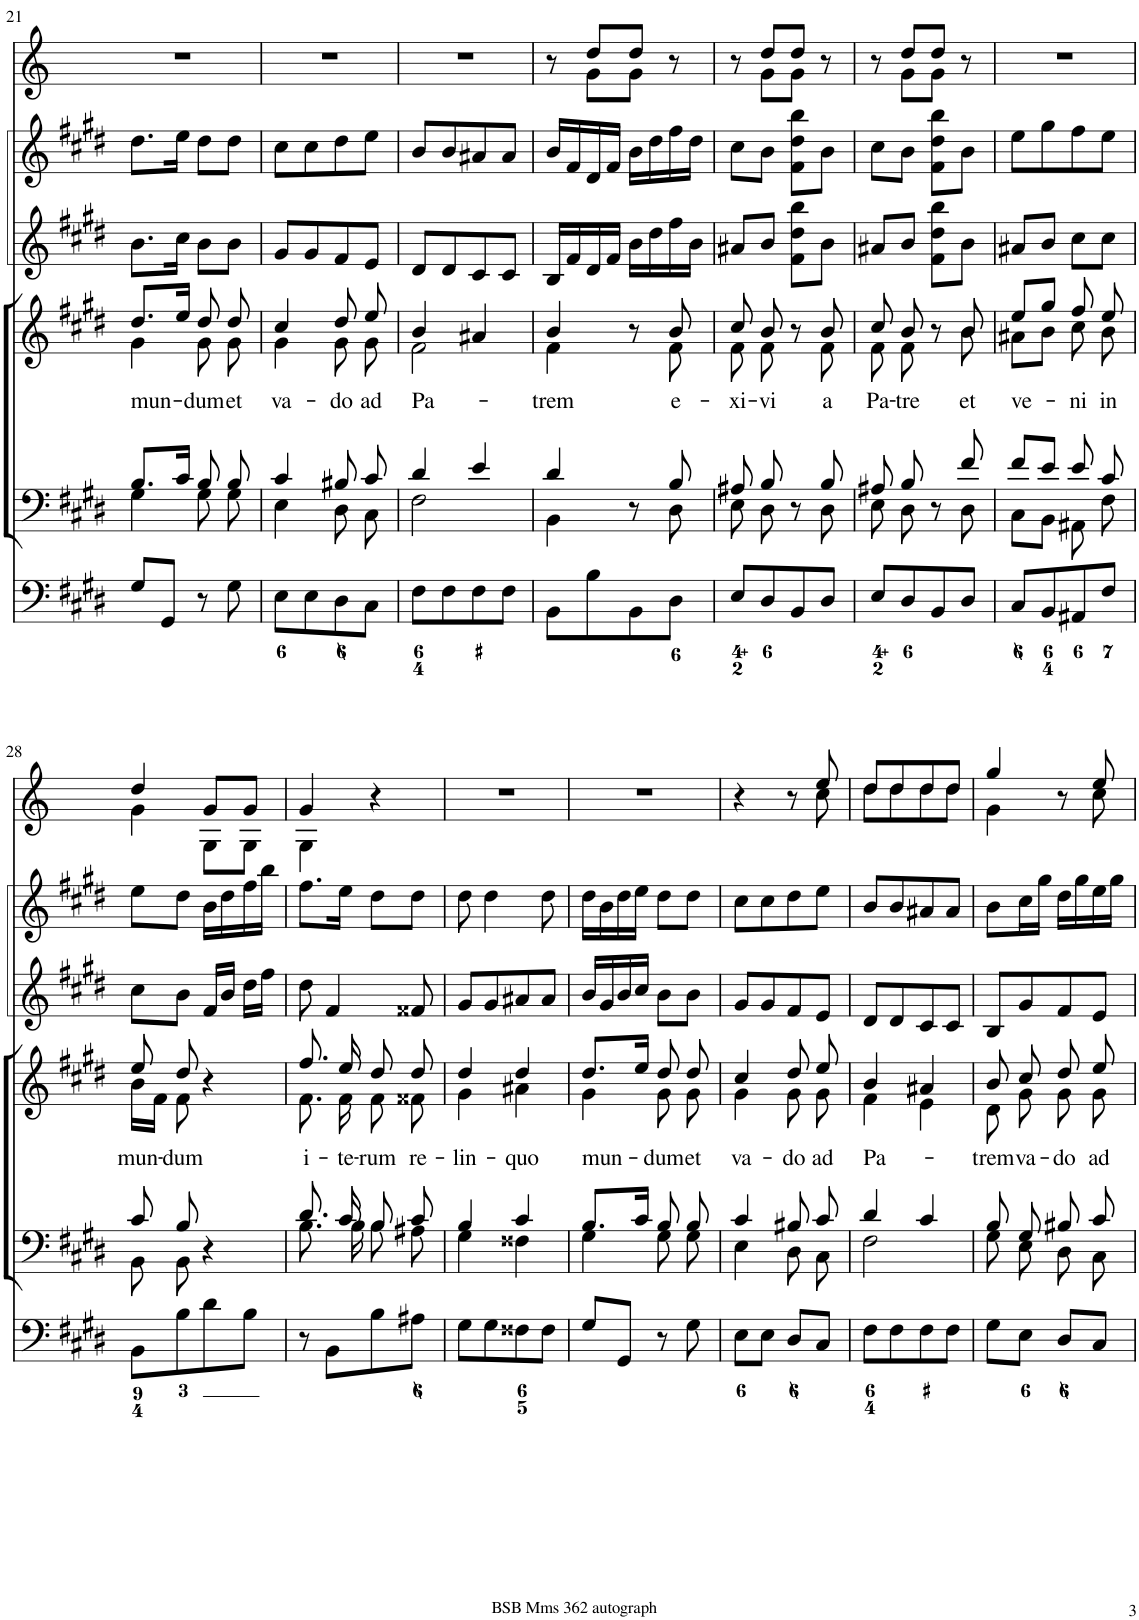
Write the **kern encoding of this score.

**kern	**kern	**kern	**text	**kern	**kern	**kern
*part6	*part5	*part4	*part4	*part3	*part2	*part1
*staff6	*staff5	*staff4	*staff4	*staff3	*staff2	*staff1
*I"Organ	*I"Voice	*I"Voice	*	*I"Violin	*I"Violini	*I"Corni in E
*	*	*	*	*I'Vln	*I'Vln	*
!!LO:PB:g=z
*clefF4	*clefF4	*clefG2	*	*clefG2	*clefG2	*clefG2
*	*	*	*	*	*	*Trd5c8
*k[f#c#g#d#]	*k[f#c#g#d#]	*k[f#c#g#d#]	*	*k[f#c#g#d#]	*k[f#c#g#d#]	*k[]
*M2/4	*M2/4	*M2/4	*	*M2/4	*M2/4	*M2/4
=21	=21	=21	=21	=21	=21	=21
*	*^	*	*	*	*	*
!	!	!	!	!LO:LY:b	!	!	!
*	*	*	*^	*	*	*	*
8G#/L	8.B/L	4G#\	8.dd#/L	4g#\	mun-	8.b\L	8.dd#\L	2r
8GG#/J	.	.	.	.	.	.	.	.
.	16c#/Jk	.	16ee/Jk	.	.	16cc#\Jk	16ee\Jk	.
!	!	!	!	!	!LO:LY:b	!	!	!
8r	8B/	8G#\	8dd#/	8g#\	-dum	8b\L	8dd#\L	.
!	!	!	!	!	!LO:LY:b	!	!	!
8G#\	8B/	8G#\	8dd#/	8g#\	et	8b\J	8dd#\J	.
=22	=22	=22	=22	=22	=22	=22	=22	=22
!	!	!	!	!	!LO:LY:b	!	!	!
8E\L	4c#/	4E\	4cc#/	4g#\	va-	8g#/L	8cc#\L	2r
8E\	.	.	.	.	.	8g#/	8cc#\	.
!	!	!	!	!	!LO:LY:b	!	!	!
8D#\	8B#X/	8D#\	8dd#/	8g#\	-do	8f#/	8dd#\	.
!	!	!	!	!	!LO:LY:b	!	!	!
8C#\J	8c#/	8C#\	8ee/	8g#\	ad	8e/J	8ee\J	.
=23	=23	=23	=23	=23	=23	=23	=23	=23
!	!	!	!	!	!LO:LY:b	!	!	!
8F#\L	4d#/	2F#\	4b/	2f#\	Pa-	8d#/L	8b/L	2r
8F#\	.	.	.	.	.	8d#/	8b/	.
8F#\	4e/	.	4a#X/	.	.	8c#/	8a#X/	.
8F#\J	.	.	.	.	.	8c#/J	8a#/J	.
=24	=24	=24	=24	=24	=24	=24	=24	=24
!	!	!	!	!	!LO:LY:b	!	!	!
*	*	*	*	*	*	*	*	*^
8BB\L	4d#/	4BB\	4b/	4f#\	-trem	16B/LL	16b/LL	8r	8ryy
.	.	.	.	.	.	16f#/	16f#/	.	.
8B\	.	.	.	.	.	16d#/	16d#/	8dd/L	8g\L
.	.	.	.	.	.	16f#/JJ	16f#/JJ	.	.
8BB\	8r	8ryy	8r	8ryy	.	16b\LL	16b\LL	8dd/J	8g\J
.	.	.	.	.	.	16dd#\	16dd#\	.	.
!	!	!	!	!	!LO:LY:b	!	!	!	!
8D#\J	8B/	8D#\	8b/	8f#\	e-	16ff#\	16ff#\	8r	8ryy
.	.	.	.	.	.	16b\JJ	16dd#\JJ	.	.
=25	=25	=25	=25	=25	=25	=25	=25	=25	=25
!	!	!	!	!	!LO:LY:b	!	!	!	!
8E/L	8A#X/	8E\	8cc#/	8f#\	-xi-	8a#X/L	8cc#\L	8r	8ryy
!	!	!	!	!	!LO:LY:b	!	!	!	!
8D#/	8B/	8D#\	8b/	8f#\	-vi	8b/J	8b\J	8dd/L	8g\L
8BB/	8r	8ryy	8r	8ryy	.	8f#\ 8dd#\ 8bb\L	8f#\ 8dd#\ 8bb\L	8dd/J	8g\J
!	!	!	!	!	!LO:LY:b	!	!	!	!
8D#/J	8B/	8D#\	8b/	8f#\	a	8b\J	8b\J	8r	8ryy
=26	=26	=26	=26	=26	=26	=26	=26	=26	=26
!	!	!	!	!	!LO:LY:b	!	!	!	!
8E/L	8A#X/	8E\	8cc#/	8f#\	Pa-	8a#X/L	8cc#\L	8r	8ryy
!	!	!	!	!	!LO:LY:b	!	!	!	!
8D#/	8B/	8D#\	8b/	8f#\	-tre	8b/J	8b\J	8dd/L	8g\L
8BB/	8r	8ryy	8r	8ryy	.	8f#\ 8dd#\ 8bb\L	8f#\ 8dd#\ 8bb\L	8dd/J	8g\J
!	!	!	!	!	!LO:LY:b	!	!	!	!
8D#/J	8f#/	8D#\	8b/	8b\	et	8b\J	8b\J	8r	8ryy
=27	=27	=27	=27	=27	=27	=27	=27	=27	=27
!	!	!	!	!	!LO:LY:b	!	!	!	!
*	*	*	*	*	*	*	*	*v	*v
8C#/L	8f#/L	8C#\L	8ee/L	8a#X\L	ve-	8a#X/L	8ee\L	2r
8BB/	8e/J	8BB\J	8gg#/J	8b\J	.	8b/J	8gg#\	.
!	!	!	!	!	!LO:LY:b	!	!	!
8AA#X/	8e/	8AA#X\	8ff#/	8cc#\	-ni	8cc#\L	8ff#\	.
!	!	!	!	!	!LO:LY:b	!	!	!
8F#/J	8c#/	8F#\	8ee/	8b\	in	8cc#\J	8ee\J	.
!!LO:LB:g=z
=28	=28	=28	=28	=28	=28	=28	=28	=28
!	!	!	!	!	!LO:LY:b	!	!	!
*	*	*	*	*	*	*	*	*^
8BB\L	8c#/	8BB\	8ee/	16b\LL	mun-	8cc#\L	8ee\L	4dd/	4g\
.	.	.	.	16f#\JJ	.	.	.	.	.
!	!	!	!	!	!LO:LY:b	!	!	!	!
8B\	8B/	8BB\	8dd#/	8f#\	-dum	8b\J	8dd#\J	.	.
8d#\	4r	4ryy	4r	4ryy	.	16f#/LL	16b\LL	8g/L	8G\L
.	.	.	.	.	.	16b/JJ	16dd#\	.	.
8B\J	.	.	.	.	.	16dd#\LL	16ff#\	8g/J	8G\J
.	.	.	.	.	.	16ff#\JJ	16bb\JJ	.	.
=29	=29	=29	=29	=29	=29	=29	=29	=29	=29
!	!	!	!	!	!LO:LY:b	!	!	!	!
8r	8.d#/	8.B\	8.ff#/	8.f#\	i-	8dd#\	8.ff#\L	4g/	4G\
8BB\L	.	.	.	.	.	4f#/	.	.	.
!	!	!	!	!	!LO:LY:b	!	!	!	!
.	16c#/	16B\	16ee/	16f#\	-te-	.	16ee\Jk	.	.
!	!	!	!	!	!LO:LY:b	!	!	!	!
8B\	8B/	8B\	8dd#/	8f#\	-rum	.	8dd#\L	4r	4ryy
!	!	!	!	!	!LO:LY:b	!	!	!	!
8A#X\J	8c#/	8A#X\	8dd#/	8f##X\	re-	8f##X/	8dd#\J	.	.
*	*	*	*	*	*	*	*	*v	*v
=30	=30	=30	=30	=30	=30	=30	=30	=30
!	!	!	!	!	!LO:LY:b	!	!	!
8G#\L	4B/	4G#\	4dd#/	4g#\	-lin-	8g#/L	8dd#\	2r
8G#\	.	.	.	.	.	8g#/	4dd#\	.
!	!	!	!	!	!LO:LY:b	!	!	!
8F##X\	4c#/	4F##X\	4dd#/	4a#X\	-quo	8a#X/	.	.
8F##\J	.	.	.	.	.	8a#/J	8dd#\	.
=31	=31	=31	=31	=31	=31	=31	=31	=31
!	!	!	!	!	!LO:LY:b	!	!	!
8G#/L	8.B/L	4G#\	8.dd#/L	4g#\	mun-	16b/LL	16dd#\LL	2r
.	.	.	.	.	.	16g#/	16b\	.
8GG#/J	.	.	.	.	.	16b/	16dd#\	.
.	16c#/Jk	.	16ee/Jk	.	.	16cc#/JJ	16ee\JJ	.
!	!	!	!	!	!LO:LY:b	!	!	!
8r	8B/	8G#\	8dd#/	8g#\	-dum	8b\L	8dd#\L	.
!	!	!	!	!	!LO:LY:b	!	!	!
8G#\	8B/	8G#\	8dd#/	8g#\	et	8b\J	8dd#\J	.
=32	=32	=32	=32	=32	=32	=32	=32	=32
!	!	!	!	!	!LO:LY:b	!	!	!
*	*	*	*	*	*	*	*	*^
8E\L	4c#/	4E\	4cc#/	4g#\	va-	8g#/L	8cc#\L	4r	4.ryy
8E\J	.	.	.	.	.	8g#/	8cc#\	.	.
!	!	!	!	!	!LO:LY:b	!	!	!	!
8D#/L	8B#X/	8D#\	8dd#/	8g#\	-do	8f#/	8dd#\	8r	.
!	!	!	!	!	!LO:LY:b	!	!	!	!
8C#/J	8c#/	8C#\	8ee/	8g#\	ad	8e/J	8ee\J	8ee/	8cc\
=33	=33	=33	=33	=33	=33	=33	=33	=33	=33
!	!	!	!	!	!LO:LY:b	!	!	!	!
8F#\L	4d#/	2F#\	4b/	4f#\	Pa-	8d#/L	8b/L	8dd/L	8dd\L
8F#\	.	.	.	.	.	8d#/	8b/	8dd/	8dd\
8F#\	4c#/	.	4a#X/	4e\	.	8c#/	8a#X/	8dd/	8dd\
8F#\J	.	.	.	.	.	8c#/J	8a#/J	8dd/J	8dd\J
=34	=34	=34	=34	=34	=34	=34	=34	=34	=34
!	!	!	!	!	!LO:LY:b	!	!	!	!
8G#\L	8B/	8G#\	8b/	8d#\	-trem	8B/L	8b\L	4gg/	4g\
!	!	!	!	!	!LO:LY:b	!	!	!	!
8E\J	8G#/	8E\	8cc#/	8g#\	va-	8g#/	16cc#\L	.	.
.	.	.	.	.	.	.	16gg#\JJ	.	.
!	!	!	!	!	!LO:LY:b	!	!	!	!
8D#/L	8B#X/	8D#\	8dd#/	8g#\	-do	8f#/	16dd#\LL	8r	8ryy
.	.	.	.	.	.	.	16gg#\	.	.
!	!	!	!	!	!LO:LY:b	!	!	!	!
8C#/J	8c#/	8C#\	8ee/	8g#\	ad	8e/J	16ee\	8ee/	8cc\
.	.	.	.	.	.	.	16gg#\JJ	.	.
*	*v	*v	*	*	*	*	*	*v	*v
*	*	*v	*v	*	*	*	*
=	=	=	=	=	=	=
*-	*-	*-	*-	*-	*-	*-
